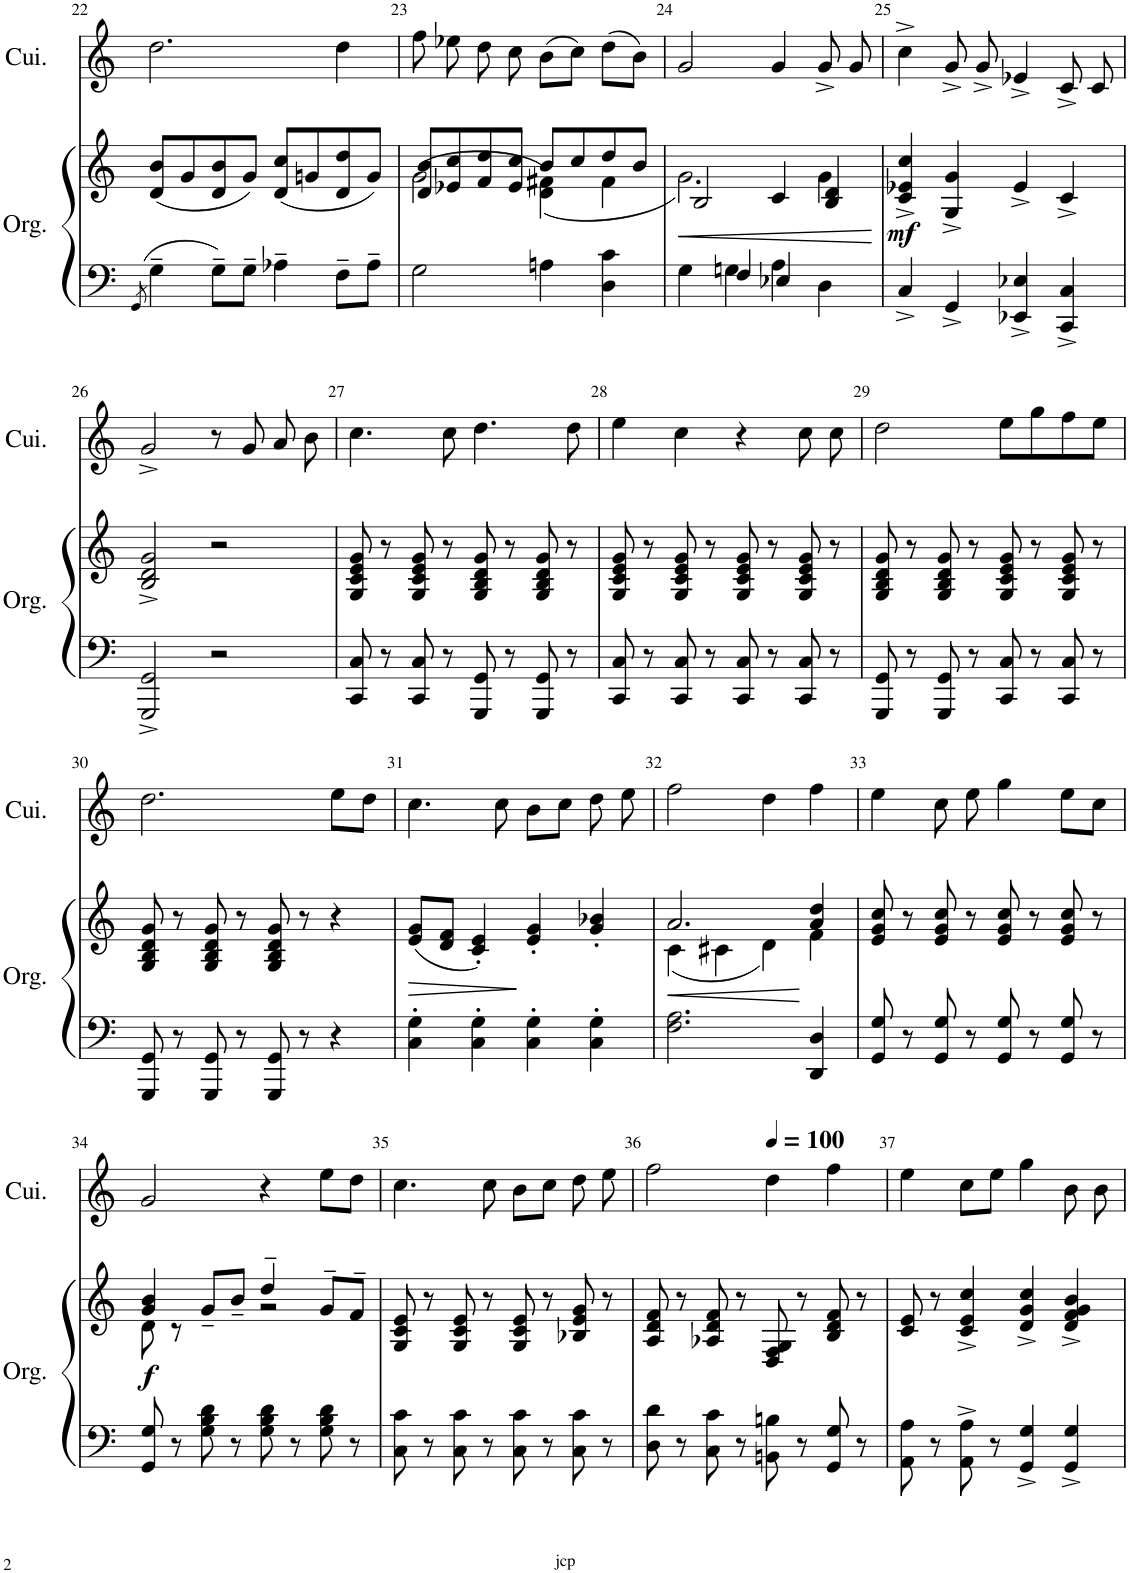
**kern	**kern	**dynam	**kern
*part2	*part2	*part2	*part1
*staff3	*staff2	*staff2/3	*staff1
*I"Orgue	*	*	*I"Cuivres
*I'Org.	*	*	*I'Cui.
!!LO:PB:g=z
*clefF4	*clefG2	*	*clefG2
*k[]	*k[]	*	*k[]
*M4/4	*M4/4	*	*M4/4
=22	=22	=22	=22
8qGG/	.	.	.
4G~\	(8d/ 8b/L	.	2.dd\
.	8g/	.	.
8G~\L	8d/ 8b/	.	.
8G~\J	8g/J)	.	.
4A-X~\	(8d/ 8cc/L	.	.
.	8gn/	.	.
8F~\L	8d/ 8dd/	.	4dd\
8A-~\J	8g/J)	.	.
=23	=23	=23	=23
*	*^	*	*
2G\	8d/ 8b/L	(>2g\	.	8ff\
.	8e-X/ 8cc/	.	.	8ee-X\
.	8f/ 8dd/	.	.	8dd\
.	8e-/ 8cc/J	.	.	8cc\
4An\	8b/L	(4d\ 4f#X\)	.	(8b\L
.	8cc/	.	.	8cc\J)
4D\ 4c\	8dd/	4f#\	.	(8dd\L
.	8b/J	.	.	8b\J)
=24	=24	=24	=24	=24
*^	*	*	*	*
!	!	!	!	!LO:HP:b	!
4G\	4ryy	2B/	2.g\)	<	2g/
4F/	4Gn\	.	.	.	.
4E-X/	4A\	4c/	.	.	4g/
4D\	4ryy	4B/ 4d/	4g\	.	8g^/
.	.	.	.	.	8g/
*v	*v	*	*	*	*
*	*v	*v	*	*
.	.	[	.
=25	=25	=25	=25
!	!	!LO:DY:b	!
4C^/	4c/^ 4e-X/^ 4cc/^	mf	4cc^\
4GG^/	4G/^ 4g/^	.	8g^/
.	.	.	8g^/
4EE-X/^ 4E-X/^	4e-^/	.	4e-X^/
4CC/^ 4C/^	4c^/	.	8c^/
.	.	.	8c/
!!LO:LB:g=z
=26	=26	=26	=26
2GGG/^ 2GG/^	2B/^ 2d/^ 2g/^	.	2g^/
2r	2r	.	8r
.	.	.	8g/
.	.	.	8a/
.	.	.	8b\
=27	=27	=27	=27
8CC/ 8C/	8G/ 8c/ 8e/ 8g/	.	4.cc\
8r	8r	.	.
8CC/ 8C/	8G/ 8c/ 8e/ 8g/	.	.
8r	8r	.	8cc\
8GGG/ 8GG/	8G/ 8B/ 8d/ 8g/	.	4.dd\
8r	8r	.	.
8GGG/ 8GG/	8G/ 8B/ 8d/ 8g/	.	.
8r	8r	.	8dd\
=28	=28	=28	=28
8CC/ 8C/	8G/ 8c/ 8e/ 8g/	.	4ee\
8r	8r	.	.
8CC/ 8C/	8G/ 8c/ 8e/ 8g/	.	4cc\
8r	8r	.	.
8CC/ 8C/	8G/ 8c/ 8e/ 8g/	.	4r
8r	8r	.	.
8CC/ 8C/	8G/ 8c/ 8e/ 8g/	.	8cc\
8r	8r	.	8cc\
=29	=29	=29	=29
8GGG/ 8GG/	8G/ 8B/ 8d/ 8g/	.	2dd\
8r	8r	.	.
8GGG/ 8GG/	8G/ 8B/ 8d/ 8g/	.	.
8r	8r	.	.
8CC/ 8C/	8G/ 8c/ 8e/ 8g/	.	8ee\L
8r	8r	.	8gg\
8CC/ 8C/	8G/ 8c/ 8e/ 8g/	.	8ff\
8r	8r	.	8ee\J
!!LO:LB:g=z
=30	=30	=30	=30
8GGG/ 8GG/	8G/ 8B/ 8d/ 8g/	.	2.dd\
8r	8r	.	.
8GGG/ 8GG/	8G/ 8B/ 8d/ 8g/	.	.
8r	8r	.	.
8GGG/ 8GG/	8G/ 8B/ 8d/ 8g/	.	.
8r	8r	.	.
4r	4r	.	8ee\L
.	.	.	8dd\J
=31	=31	=31	=31
!	!	!LO:HP:b	!
4C\' 4G\'	(8e/ 8g/L	>	4.cc\
.	8d/ 8f/J	.	.
4C\' 4G\'	4c/' 4e/')	.	.
.	.	.	8cc\
4C\' 4G\'	4e/' 4g/'	]	8b\L
.	.	.	8cc\J
4C\' 4G\'	4g/' 4b-X/'	.	8dd\
.	.	.	8ee\
=32	=32	=32	=32
!	!	!LO:HP:b	!
*	*^	*	*
2.F\ 2.A\	2.a/	(4c\	<	2ff\
.	.	4c#X\	.	.
.	.	4d\)	.	4dd\
4DD/ 4D/	4a/ 4dd/	4f\	[	4ff\
*	*v	*v	*	*
=33	=33	=33	=33
8GG/ 8G/	8e/ 8g/ 8cc/	.	4ee\
8r	8r	.	.
8GG/ 8G/	8e/ 8g/ 8cc/	.	8cc\
8r	8r	.	8ee\
8GG/ 8G/	8e/ 8g/ 8cc/	.	4gg\
8r	8r	.	.
8GG/ 8G/	8e/ 8g/ 8cc/	.	8ee\L
8r	8r	.	8cc\J
!!LO:LB:g=z
=34	=34	=34	=34
*	*^	*	*
!	!	!	!LO:DY:b	!
8GG/ 8G/	4g/ 4b/	8d\	f	2g/
8r	.	8r	.	.
8G\ 8B\ 8d\	8g~/L	4ryy	.	.
8r	8b~/J	.	.	.
8G\ 8B\ 8d\	4dd~/	2r	.	4r
8r	.	.	.	.
8G\ 8B\ 8d\	8g~/L	.	.	8ee\L
8r	8f~/J	.	.	8dd\J
*	*v	*v	*	*
=35	=35	=35	=35
8C\ 8c\	8G/ 8c/ 8e/	.	4.cc\
8r	8r	.	.
8C\ 8c\	8G/ 8c/ 8e/	.	.
8r	8r	.	8cc\
8C\ 8c\	8G/ 8c/ 8e/	.	8b\L
8r	8r	.	8cc\J
8C\ 8c\	8B-X/ 8e/ 8g/	.	8dd\
8r	8r	.	8ee\
=36	=36	=36	=36
8D\ 8d\	8A/ 8d/ 8f/	.	2ff\
8r	8r	.	.
8C\ 8c\	8A-X/ 8d/ 8f/	.	.
8r	8r	.	.
*	*	*	*MM100
8BBn\ 8Bn\	8D/ 8F/ 8G/	.	4dd\
8r	8r	.	.
8GG/ 8G/	8B/ 8d/ 8f/	.	4ff\
8r	8r	.	.
=37	=37	=37	=37
8AA\ 8A\	8c/ 8e/	.	4ee\
8r	8r	.	.
8AA\^ 8A\^	4c/^ 4e/^ 4cc/^	.	8cc\L
8r	.	.	8ee\J
4GG/^ 4G/^	4d/^ 4g/^ 4cc/^	.	4gg\
4GG/^ 4G/^	4d/^ 4f/^ 4g/^ 4b/^	.	8b\
.	.	.	8b\
=	=	=	=
*-	*-	*-	*-
